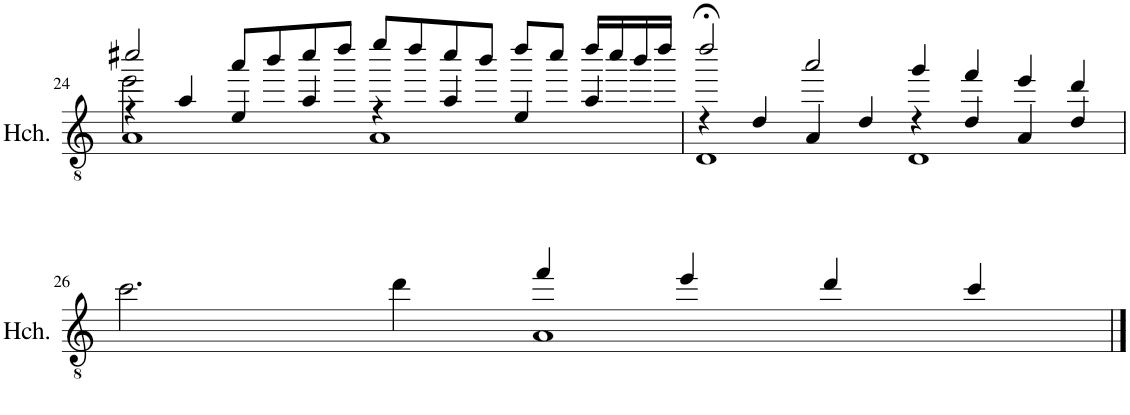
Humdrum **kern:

**kern
*part1
*staff1
*I"Harpsichord
*I'Hch.
!!LO:PB:g=z
*clefGv2
*k[]
*M4/2
=24
*^
*	*^
*	*	*^
2ccc#X/	2ee\	4r	1A
.	.	4a/	.
8aa/L	1.ryy	4e/	.
8bb/	.	.	.
8ccc#/	.	4a/	.
8ddd/J	.	.	.
8eee/L	.	4r	1A
8ddd/	.	.	.
8ccc#/	.	4a/	.
8bb/J	.	.	.
8ddd/L	.	4e/	.
8ccc#/J	.	.	.
16ddd/LL	.	4a/	.
16ccc#/	.	.	.
16bb/	.	.	.
16ddd/JJ	.	.	.
=25	=25	=25	=25
2ddd;</	0ryy	4r	1D
.	.	4d/	.
2aa/	.	4A/	.
.	.	4d/	.
4gg/	.	4r	1D
4ff/	.	4d/	.
4ee/	.	4A/	.
4dd/	.	4d/	.
*	*v	*v	*v
!!LO:LB:g=z
=26	=26
2.cc\	0ryy
4dd\	.
4ff/	.
4ee/	.
4dd/	.
4cc/	.
1ryy	1A
*v	*v
==
*-
